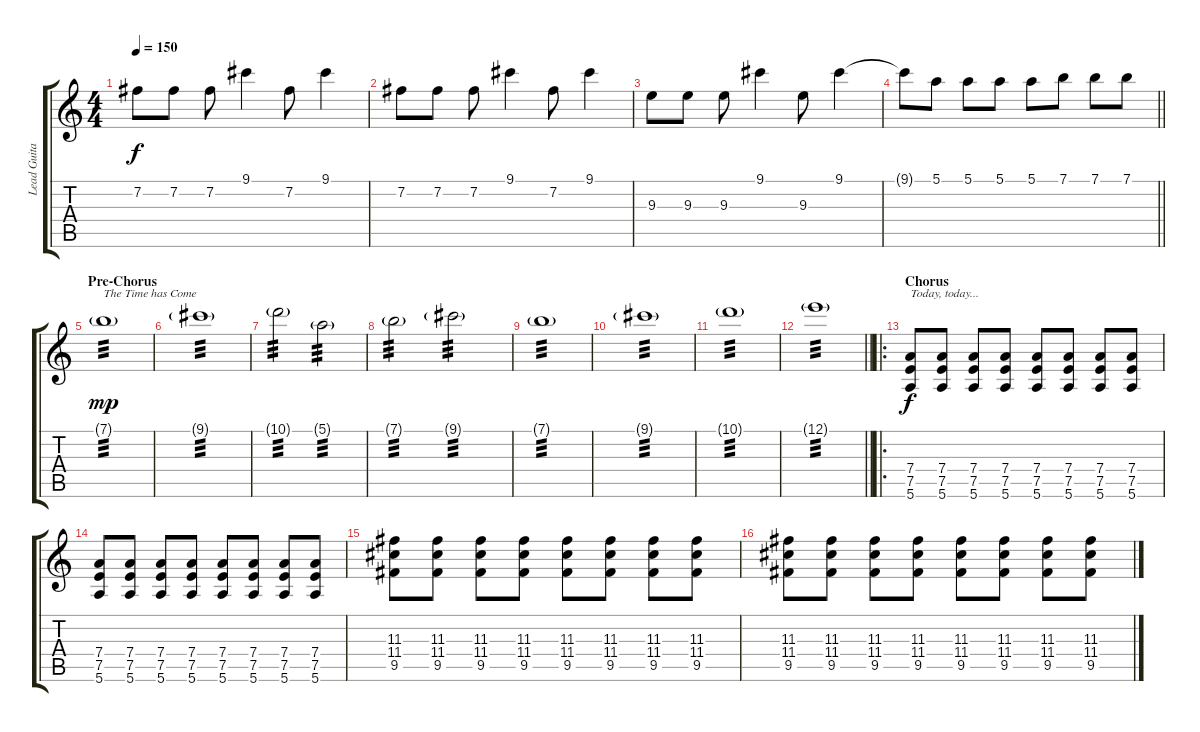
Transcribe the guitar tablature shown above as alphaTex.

\track ("Lead Guitar" "Lead Guita") {instrument distortionguitar}
\staff {score tabs}
\tuning (E4 B3 G3 D3 A2 E2) {hide}
\ts (4 4)
\tempo 150
\clef g2
\ks c
7.2.8{dy f volume 14} 7.2.8 7.2.8 9.1.4 7.2.8 9.1.4 |
7.2.8 7.2.8 7.2.8 9.1.4 7.2.8 9.1.4 |
9.3.8 9.3.8 9.3.8 9.1.4 9.3.8 9.1.4 |
\barLineRight lightlight
9.1{t}.8 5.1.8 5.1.8 5.1.8 5.1.8 7.1.8 7.1.8 7.1.8 |
\section ("" "Pre-Chorus")
7.1{g}.1{txt "The Time has Come" tp 3 dy mp} |
9.1{g}.1{tp 3} |
10.1{g}.2{tp 3} 5.1{g}.2{tp 3} |
7.1{g}.2{tp 3} 9.1{g}.2{tp 3} |
7.1{g}.1{tp 3} |
9.1{g}.1{tp 3} |
10.1{g}.1{tp 3} |
\barLineRight lightlight
12.1{g}.1{tp 3} |
\ro
\section ("" "Chorus")
(7.4 7.5 5.6).8{txt "Today, today..." dy f} (7.4 7.5 5.6).8 (7.4 7.5 5.6).8 (7.4 7.5 5.6).8 (7.4 7.5 5.6).8 (7.4 7.5 5.6).8 (7.4 7.5 5.6).8 (7.4 7.5 5.6).8 |
(7.4 7.5 5.6).8 (7.4 7.5 5.6).8 (7.4 7.5 5.6).8 (7.4 7.5 5.6).8 (7.4 7.5 5.6).8 (7.4 7.5 5.6).8 (7.4 7.5 5.6).8 (7.4 7.5 5.6).8 |
(11.3 11.4 9.5).8 (11.3 11.4 9.5).8 (11.3 11.4 9.5).8 (11.3 11.4 9.5).8 (11.3 11.4 9.5).8 (11.3 11.4 9.5).8 (11.3 11.4 9.5).8 (11.3 11.4 9.5).8 |
(11.3 11.4 9.5).8 (11.3 11.4 9.5).8 (11.3 11.4 9.5).8 (11.3 11.4 9.5).8 (11.3 11.4 9.5).8 (11.3 11.4 9.5).8 (11.3 11.4 9.5).8 (11.3 11.4 9.5).8
